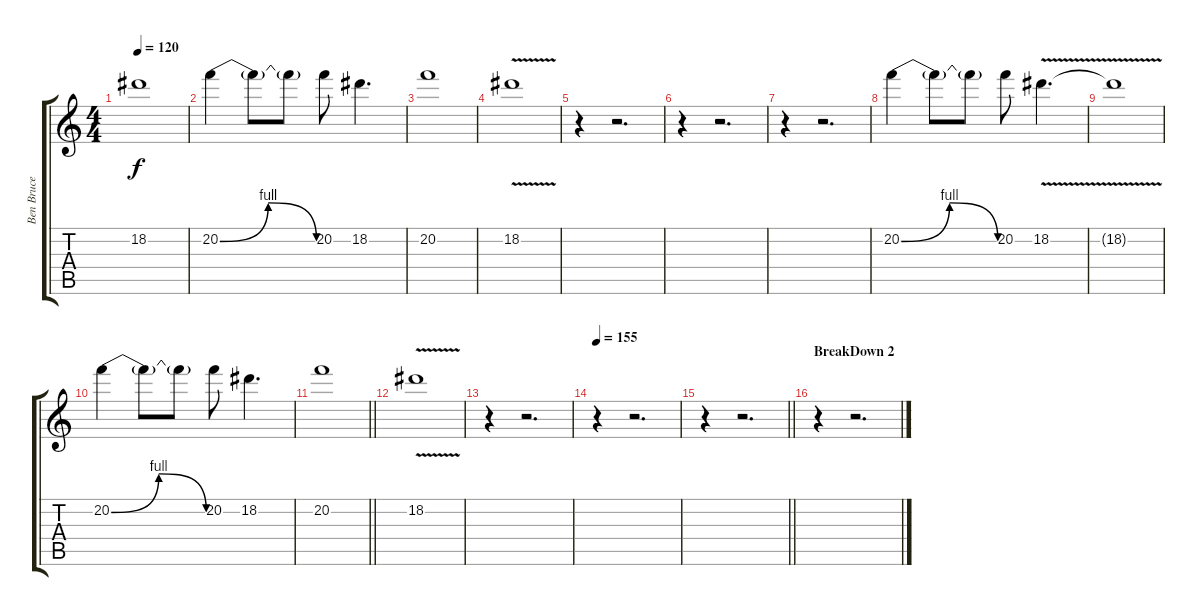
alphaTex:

\track ("Ben Bruce (Solo Guitar)" "Ben Bruce ") {instrument distortionguitar}
\staff {score tabs}
\tuning (D4 A3 F3 C3 G2 C2) {hide}
\ts (4 4)
\tempo 120
\clef g2
\ks c
18.2{t}.1{dy f} |
20.2{be (bendrelease 0 0 15 4 50 4 60 0)}.4 20.2{t}.8 20.2{t}.8 20.2.8 18.2.4{d} |
20.2.1 |
18.2{v}.1 |
r.4 r.2{d} |
r.4 r.2{d} |
r.4 r.2{d} |
20.2{be (bendrelease 0 0 15 4 50 4 60 0)}.4 20.2{t}.8 20.2{t}.8 20.2.8 18.2{v}.4{d} |
18.2{t}.1 |
20.2{be (bendrelease 0 0 15 4 50 4 60 0)}.4 20.2{t}.8 20.2{t}.8 20.2.8 18.2.4{d} |
\barLineRight lightlight
20.2.1 |
18.2{v}.1 |
r.4 r.2{d} |
\tempo 155
r.4 r.2{d} |
\barLineRight lightlight
r.4 r.2{d} |
\section ("" "BreakDown 2")
r.4 r.2{d}
